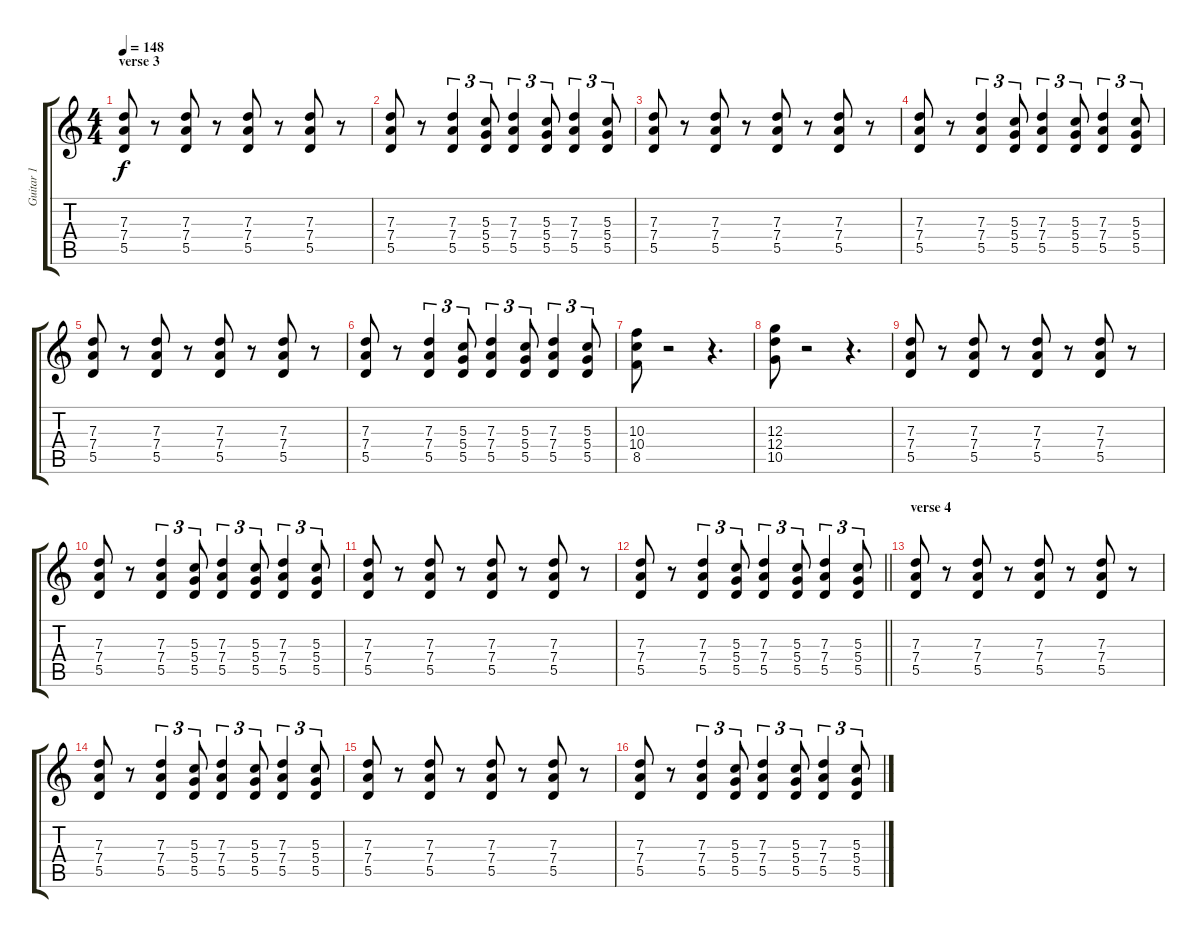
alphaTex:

\track ("Guitar 1" "Guitar 1") {instrument overdrivenguitar}
\staff {score tabs}
\tuning (E4 B3 G3 D3 A2 E2) {hide}
\ts (4 4)
\section ("" "verse 3")
\tempo 148
\clef g2
\ks c
(7.3 7.4 5.5).8{dy f} r.8 (7.3 7.4 5.5).8 r.8 (7.3 7.4 5.5).8 r.8 (7.3 7.4 5.5).8 r.8 |
(7.3 7.4 5.5).8 r.8 (7.3 7.4 5.5).4{tu (3 2)} (5.3 5.4 5.5).8{tu (3 2)} (7.3 7.4 5.5).4{tu (3 2)} (5.3 5.4 5.5).8{tu (3 2)} (7.3 7.4 5.5).4{tu (3 2)} (5.3 5.4 5.5).8{tu (3 2)} |
(7.3 7.4 5.5).8 r.8 (7.3 7.4 5.5).8 r.8 (7.3 7.4 5.5).8 r.8 (7.3 7.4 5.5).8 r.8 |
(7.3 7.4 5.5).8 r.8 (7.3 7.4 5.5).4{tu (3 2)} (5.3 5.4 5.5).8{tu (3 2)} (7.3 7.4 5.5).4{tu (3 2)} (5.3 5.4 5.5).8{tu (3 2)} (7.3 7.4 5.5).4{tu (3 2)} (5.3 5.4 5.5).8{tu (3 2)} |
(7.3 7.4 5.5).8 r.8 (7.3 7.4 5.5).8 r.8 (7.3 7.4 5.5).8 r.8 (7.3 7.4 5.5).8 r.8 |
(7.3 7.4 5.5).8 r.8 (7.3 7.4 5.5).4{tu (3 2)} (5.3 5.4 5.5).8{tu (3 2)} (7.3 7.4 5.5).4{tu (3 2)} (5.3 5.4 5.5).8{tu (3 2)} (7.3 7.4 5.5).4{tu (3 2)} (5.3 5.4 5.5).8{tu (3 2)} |
(10.3 10.4 8.5).8 r.2 r.4{d} |
(12.3 12.4 10.5).8 r.2 r.4{d} |
(7.3 7.4 5.5).8 r.8 (7.3 7.4 5.5).8 r.8 (7.3 7.4 5.5).8 r.8 (7.3 7.4 5.5).8 r.8 |
(7.3 7.4 5.5).8 r.8 (7.3 7.4 5.5).4{tu (3 2)} (5.3 5.4 5.5).8{tu (3 2)} (7.3 7.4 5.5).4{tu (3 2)} (5.3 5.4 5.5).8{tu (3 2)} (7.3 7.4 5.5).4{tu (3 2)} (5.3 5.4 5.5).8{tu (3 2)} |
(7.3 7.4 5.5).8 r.8 (7.3 7.4 5.5).8 r.8 (7.3 7.4 5.5).8 r.8 (7.3 7.4 5.5).8 r.8 |
\barLineRight lightlight
(7.3 7.4 5.5).8 r.8 (7.3 7.4 5.5).4{tu (3 2)} (5.3 5.4 5.5).8{tu (3 2)} (7.3 7.4 5.5).4{tu (3 2)} (5.3 5.4 5.5).8{tu (3 2)} (7.3 7.4 5.5).4{tu (3 2)} (5.3 5.4 5.5).8{tu (3 2)} |
\section ("" "verse 4")
(7.3 7.4 5.5).8 r.8 (7.3 7.4 5.5).8 r.8 (7.3 7.4 5.5).8 r.8 (7.3 7.4 5.5).8 r.8 |
(7.3 7.4 5.5).8 r.8 (7.3 7.4 5.5).4{tu (3 2)} (5.3 5.4 5.5).8{tu (3 2)} (7.3 7.4 5.5).4{tu (3 2)} (5.3 5.4 5.5).8{tu (3 2)} (7.3 7.4 5.5).4{tu (3 2)} (5.3 5.4 5.5).8{tu (3 2)} |
(7.3 7.4 5.5).8 r.8 (7.3 7.4 5.5).8 r.8 (7.3 7.4 5.5).8 r.8 (7.3 7.4 5.5).8 r.8 |
(7.3 7.4 5.5).8 r.8 (7.3 7.4 5.5).4{tu (3 2)} (5.3 5.4 5.5).8{tu (3 2)} (7.3 7.4 5.5).4{tu (3 2)} (5.3 5.4 5.5).8{tu (3 2)} (7.3 7.4 5.5).4{tu (3 2)} (5.3 5.4 5.5).8{tu (3 2)}
